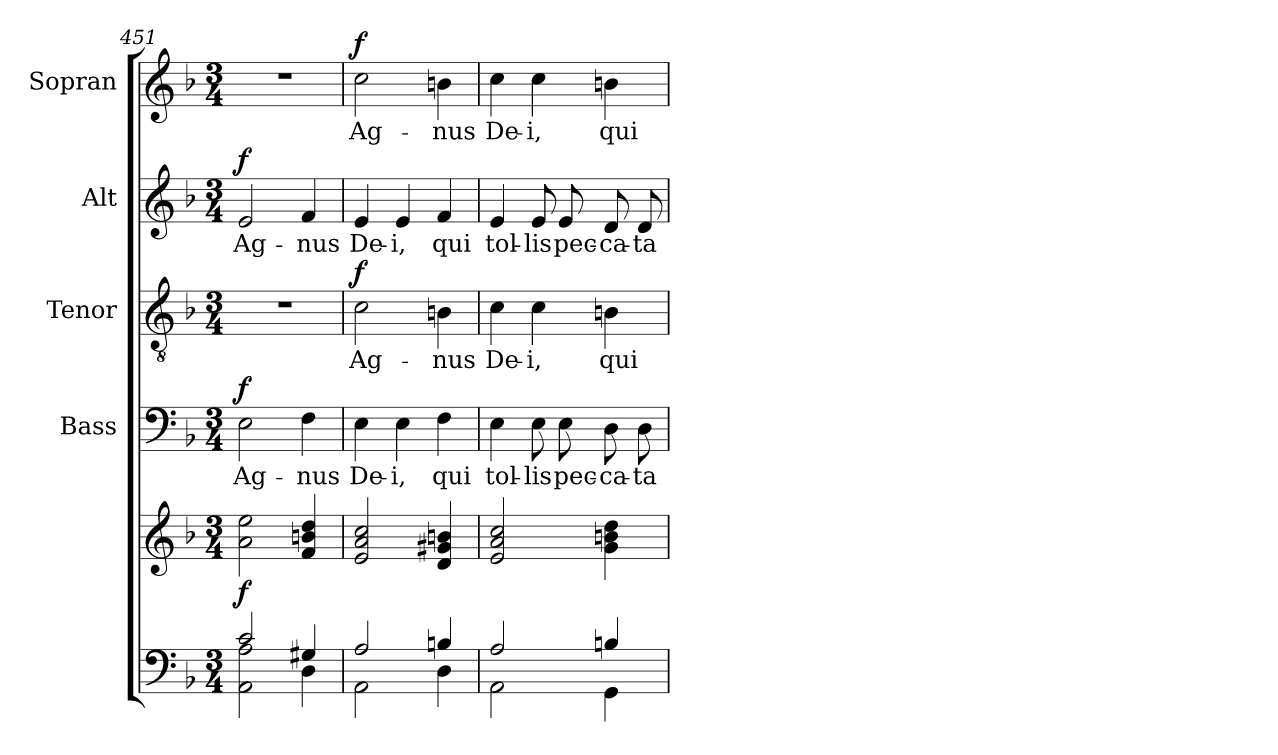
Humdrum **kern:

**kern	**kern	**dynam	**kern	**text	**dynam	**kern	**text	**dynam	**kern	**text	**dynam	**kern	**text	**dynam
*part5	*part5	*part5	*part4	*part4	*part4	*part3	*part3	*part3	*part2	*part2	*part2	*part1	*part1	*part1
*staff6	*staff5	*staff5/6	*staff4	*staff4	*staff4	*staff3	*staff3	*staff3	*staff2	*staff2	*staff2	*staff1	*staff1	*staff1
*	*	*	*I"Bass	*	*	*I"Tenor	*	*	*I"Alt	*	*	*I"Sopran	*	*
*	*	*	*I'B.	*	*	*I'T.	*	*	*I'A.	*	*	*I'S.	*	*
*clefF4	*clefG2	*	*clefF4	*	*	*clefGv2	*	*	*clefG2	*	*	*clefG2	*	*
*k[b-]	*k[b-]	*	*k[b-]	*	*	*k[b-]	*	*	*k[b-]	*	*	*k[b-]	*	*
*F:	*F:	*	*F:	*	*	*F:	*	*	*F:	*	*	*F:	*	*
*M3/4	*M3/4	*	*M3/4	*	*	*M3/4	*	*	*M3/4	*	*	*M3/4	*	*
=451	=451	=451	=451	=451	=451	=451	=451	=451	=451	=451	=451	=451	=451	=451
*^	*	*	*	*	*	*	*	*	*	*	*	*	*	*
!	!	!	!LO:DY:b	!	!LO:LY:b	!LO:DY:a	!	!	!	!	!LO:LY:b	!LO:DY:a	!	!	!
2c/	2AA\ 2A\	2a\ 2ee\	f	2E\	Ag-	f	2.r	.	.	2e/	Ag-	f	2.r	.	.
!	!	!	!	!	!LO:LY:b	!	!	!	!	!	!LO:LY:b	!	!	!	!
4G#X/	4D\	4f/ 4bn/ 4dd/	.	4F\	-nus	.	.	.	.	4f/	-nus	.	.	.	.
!!LO:LB:g=z
=452	=452	=452	=452	=452	=452	=452	=452	=452	=452	=452	=452	=452	=452	=452	=452
!	!	!	!	!	!LO:LY:b	!	!	!LO:LY:b	!LO:DY:a	!	!LO:LY:b	!	!	!LO:LY:b	!LO:DY:a
2A/	2AA\	2e/ 2a/ 2cc/	.	4E\	De-	.	2c\	Ag-	f	4e/	De-	.	2cc\	Ag-	f
!	!	!	!	!	!LO:LY:b	!	!	!	!	!	!LO:LY:b	!	!	!	!
.	.	.	.	4E\	-i,	.	.	.	.	4e/	-i,	.	.	.	.
!	!	!	!	!	!LO:LY:b	!	!	!LO:LY:b	!	!	!LO:LY:b	!	!	!LO:LY:b	!
4Bn/	4D\	4d/ 4g#X/ 4bn/	.	4F\	qui	.	4Bn\	-nus	.	4f/	qui	.	4bn\	-nus	.
=453	=453	=453	=453	=453	=453	=453	=453	=453	=453	=453	=453	=453	=453	=453	=453
!	!	!	!	!	!LO:LY:b	!	!	!LO:LY:b	!	!	!LO:LY:b	!	!	!LO:LY:b	!
2A/	2AA\	2e/ 2a/ 2cc/	.	4E\	tol-	.	4c\	De-	.	4e/	tol-	.	4cc\	De-	.
!	!	!	!	!	!LO:LY:b	!	!	!LO:LY:b	!	!	!LO:LY:b	!	!	!LO:LY:b	!
.	.	.	.	8E\	-lis	.	4c\	-i,	.	8e/	-lis	.	4cc\	-i,	.
!	!	!	!	!	!LO:LY:b	!	!	!	!	!	!LO:LY:b	!	!	!	!
.	.	.	.	8E\	pec-	.	.	.	.	8e/	pec-	.	.	.	.
!	!	!	!	!	!LO:LY:b	!	!	!LO:LY:b	!	!	!LO:LY:b	!	!	!LO:LY:b	!
4Bn/	4GG\	4g\ 4bn\ 4dd\	.	8D\	-ca-	.	4Bn\	qui	.	8d/	-ca-	.	4bn\	qui	.
!	!	!	!	!	!LO:LY:b	!	!	!	!	!	!LO:LY:b	!	!	!	!
.	.	.	.	8D\	-ta	.	.	.	.	8d/	-ta	.	.	.	.
*v	*v	*	*	*	*	*	*	*	*	*	*	*	*	*	*
=	=	=	=	=	=	=	=	=	=	=	=	=	=	=
*-	*-	*-	*-	*-	*-	*-	*-	*-	*-	*-	*-	*-	*-	*-
